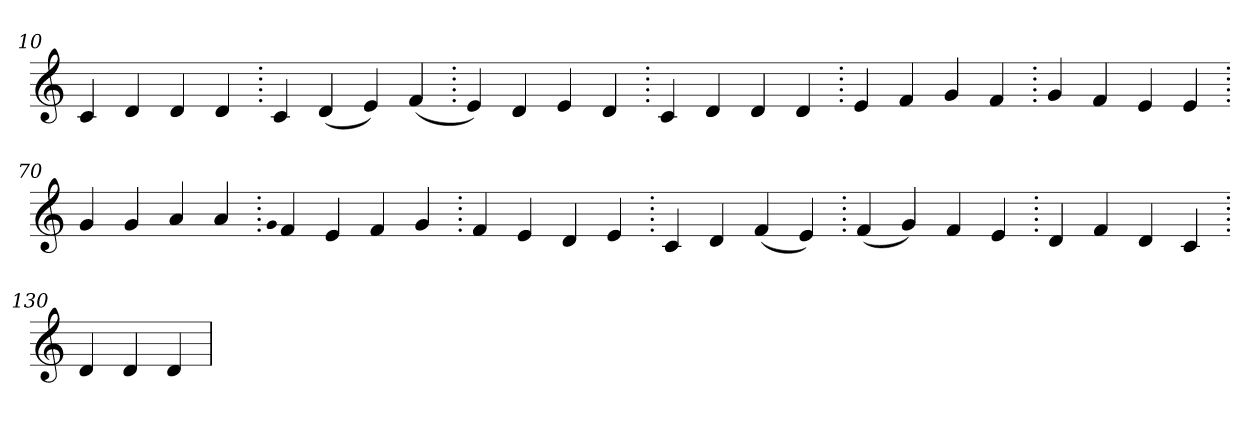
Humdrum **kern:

**kern
*part1
*staff1
*clefG2
=10.
4c
4d
4d
4d
=20.
4c
(>4d
4e)
(>4f
=30.
4e)
4d
4e
4d
=40.
4c
4d
4d
4d
=50.
4e
4f
4g
4f
=60.
4g
4f
4e
4e
=70.
4g
4g
4a
4a
=80.
qqg
4f
4e
4f
4g
=90.
4f
4e
4d
4e
=100.
4c
4d
(>4f
4e)
=110.
(>4f
4g)
4f
4e
=120.
4d
4f
4d
4c
=130.
4d
4d
4d
=
*-
